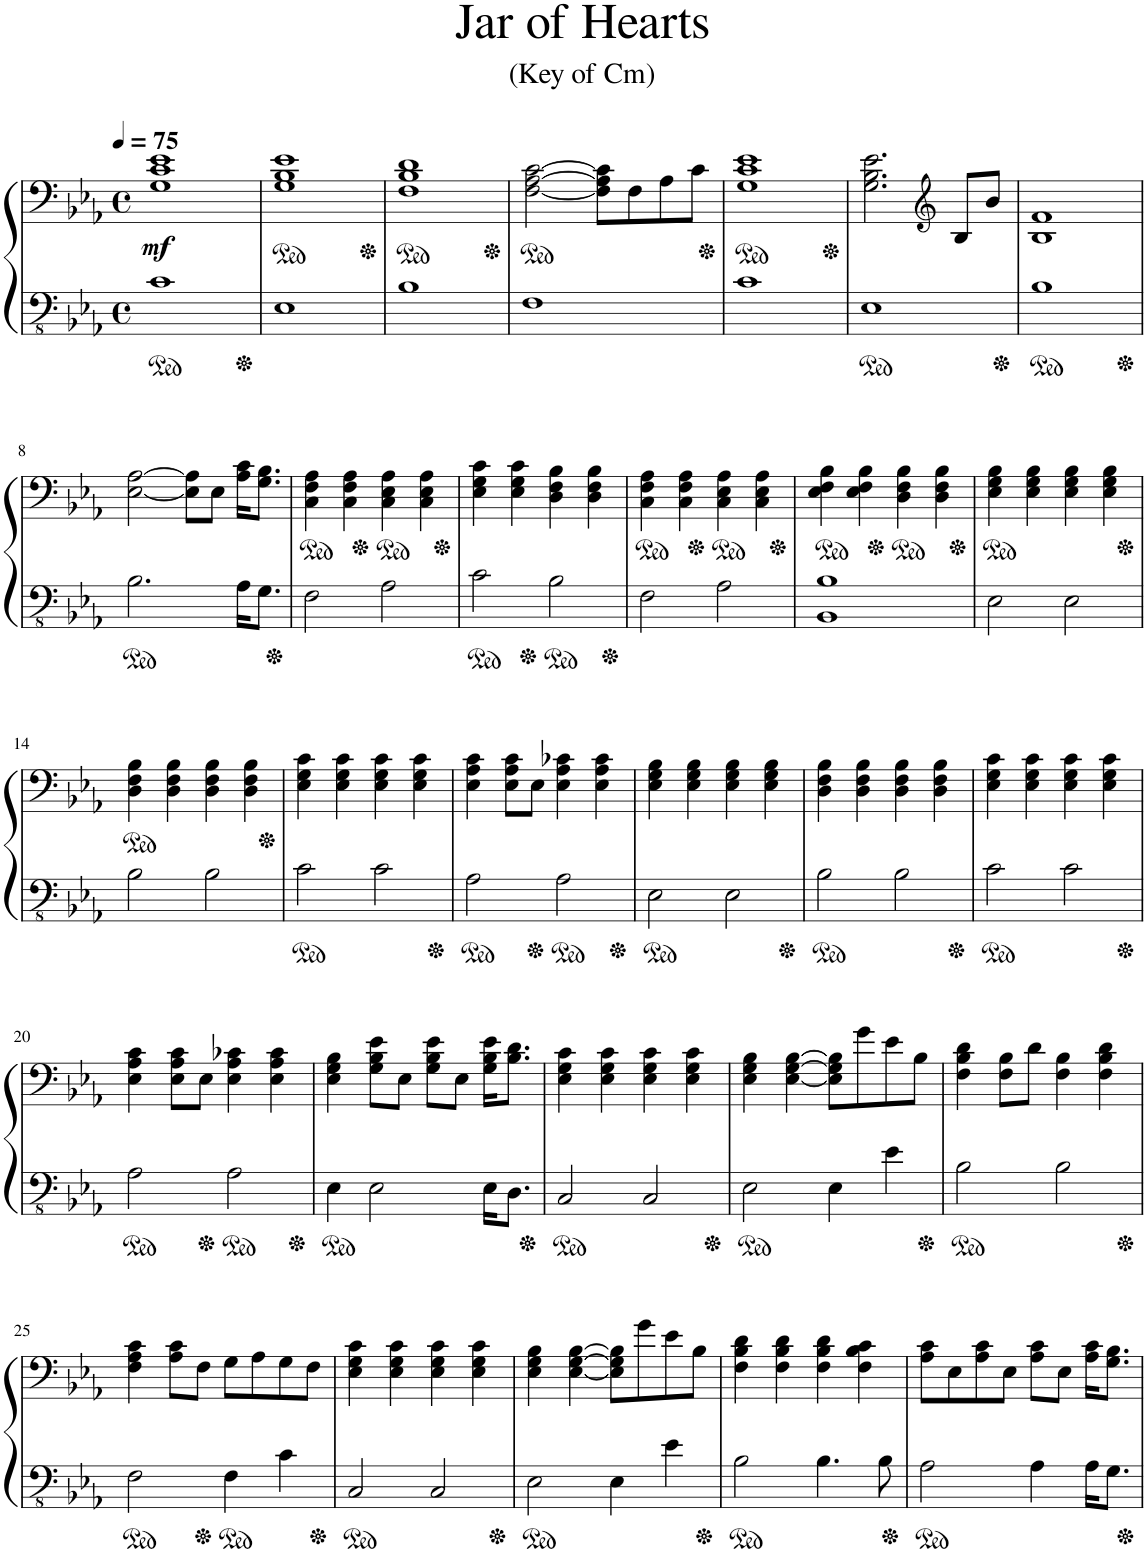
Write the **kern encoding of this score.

**kern	**kern	**dynam
*part1	*part1	*part1
*staff2	*staff1	*staff1/2
*I"Piano	*	*
*I'Pno.	*	*
*clefFv4	*clefF4	*
*k[b-e-a-]	*k[b-e-a-]	*
*M4/4	*M4/4	*
*met(c)	*met(c)	*
*MM75	*MM75	*
=1	=1	=1
!	!	!LO:DY:b
1C	1G 1c 1e-	mf
=2	=2	=2
*	*ped	*
1EE-	1G 1B- 1e-	.
=3	=3	=3
*	*Xped	*
*	*ped	*
1BB-	1F 1B- 1d	.
=4	=4	=4
*	*Xped	*
*	*ped	*
1FF	[2F\ [2A-\ [2c\	.
.	8F\] 8A-\] 8c\]L	.
.	8F\	.
.	8A-\	.
.	8c\J	.
=5	=5	=5
*	*Xped	*
*	*ped	*
1C	1G 1c 1e-	.
=6	=6	=6
*	*Xped	*
1EE-	2.G\ 2.B-\ 2.e-\	.
*	*clefG2	*
.	8B-/L	.
.	8b-/J	.
=7	=7	=7
1BB-	1B- 1f	.
!!LO:LB:g=z
=8	=8	=8
2.BB-\	[2E-\ [2A-\	.
.	8E-\] 8A-\]L	.
.	8E-\J	.
16AA-\KL	16A-\ 16c\KL	.
8.GG\J	8.G\ 8.B-\J	.
=9	=9	=9
*	*ped	*
2FF\	4C\ 4F\ 4A-\	.
.	4C\ 4F\ 4A-\	.
*	*Xped	*
*	*ped	*
2AA-\	4C\ 4E-\ 4A-\	.
.	4C\ 4E-\ 4A-\	.
=10	=10	=10
*	*Xped	*
2C\	4E-\ 4G\ 4c\	.
.	4E-\ 4G\ 4c\	.
2BB-\	4D\ 4F\ 4B-\	.
.	4D\ 4F\ 4B-\	.
=11	=11	=11
*	*ped	*
2FF\	4C\ 4F\ 4A-\	.
.	4C\ 4F\ 4A-\	.
*	*Xped	*
*	*ped	*
2AA-\	4C\ 4E-\ 4A-\	.
.	4C\ 4E-\ 4A-\	.
=12	=12	=12
*	*Xped	*
*	*ped	*
1BBB- 1BB-	4E-\ 4F\ 4B-\	.
.	4E-\ 4F\ 4B-\	.
*	*Xped	*
*	*ped	*
.	4D\ 4F\ 4B-\	.
.	4D\ 4F\ 4B-\	.
=13	=13	=13
*	*Xped	*
*	*ped	*
2EE-\	4E-\ 4G\ 4B-\	.
.	4E-\ 4G\ 4B-\	.
2EE-\	4E-\ 4G\ 4B-\	.
.	4E-\ 4G\ 4B-\	.
!!LO:LB:g=z
=14	=14	=14
*	*Xped	*
*	*ped	*
2BB-\	4D\ 4F\ 4B-\	.
.	4D\ 4F\ 4B-\	.
2BB-\	4D\ 4F\ 4B-\	.
.	4D\ 4F\ 4B-\	.
=15	=15	=15
*	*Xped	*
2C\	4E-\ 4G\ 4c\	.
.	4E-\ 4G\ 4c\	.
2C\	4E-\ 4G\ 4c\	.
.	4E-\ 4G\ 4c\	.
=16	=16	=16
2AA-\	4E-\ 4A-\ 4c\	.
.	8E-\ 8A-\ 8c\L	.
.	8E-\J	.
2AA-\	4E-\ 4A-\ 4c-X\	.
.	4E-\ 4A-\ 4c-\	.
=17	=17	=17
2EE-\	4E-\ 4G\ 4B-\	.
.	4E-\ 4G\ 4B-\	.
2EE-\	4E-\ 4G\ 4B-\	.
.	4E-\ 4G\ 4B-\	.
=18	=18	=18
2BB-\	4D\ 4F\ 4B-\	.
.	4D\ 4F\ 4B-\	.
2BB-\	4D\ 4F\ 4B-\	.
.	4D\ 4F\ 4B-\	.
=19	=19	=19
2C\	4E-\ 4G\ 4c\	.
.	4E-\ 4G\ 4c\	.
2C\	4E-\ 4G\ 4c\	.
.	4E-\ 4G\ 4c\	.
!!LO:LB:g=z
=20	=20	=20
2AA-\	4E-\ 4A-\ 4c\	.
.	8E-\ 8A-\ 8c\L	.
.	8E-\J	.
2AA-\	4E-\ 4A-\ 4c-X\	.
.	4E-\ 4A-\ 4c-\	.
=21	=21	=21
4EE-\	4E-\ 4G\ 4B-\	.
2EE-\	8G\ 8B-\ 8e-\L	.
.	8E-\J	.
.	8G\ 8B-\ 8e-\L	.
.	8E-\J	.
16EE-\KL	16G\ 16B-\ 16e-\KL	.
8.DD\J	8.B-\ 8.d\J	.
=22	=22	=22
2CC/	4E-\ 4G\ 4c\	.
.	4E-\ 4G\ 4c\	.
2CC/	4E-\ 4G\ 4c\	.
.	4E-\ 4G\ 4c\	.
=23	=23	=23
2EE-\	4E-\ 4G\ 4B-\	.
.	[4E-\ [4G\ [4B-\	.
4EE-\	8E-\] 8G\] 8B-\]L	.
.	8g\	.
4E-\	8e-\	.
.	8B-\J	.
=24	=24	=24
2BB-\	4F\ 4B-\ 4d\	.
.	8F\ 8B-\L	.
.	8d\J	.
2BB-\	4F\ 4B-\	.
.	4F\ 4B-\ 4d\	.
!!LO:LB:g=z
=25	=25	=25
2FF\	4F\ 4A-\ 4c\	.
.	8A-\ 8c\L	.
.	8F\J	.
4FF\	8G\L	.
.	8A-\	.
4C\	8G\	.
.	8F\J	.
=26	=26	=26
2CC/	4E-\ 4G\ 4c\	.
.	4E-\ 4G\ 4c\	.
2CC/	4E-\ 4G\ 4c\	.
.	4E-\ 4G\ 4c\	.
=27	=27	=27
2EE-\	4E-\ 4G\ 4B-\	.
.	[4E-\ [4G\ [4B-\	.
4EE-\	8E-\] 8G\] 8B-\]L	.
.	8g\	.
4E-\	8e-\	.
.	8B-\J	.
=28	=28	=28
2BB-\	4F\ 4B-\ 4d\	.
.	4F\ 4B-\ 4d\	.
4.BB-\	4F\ 4B-\ 4d\	.
.	4F\ 4B-\ 4c\	.
8BB-\	.	.
=29	=29	=29
2AA-\	8A-\ 8c\L	.
.	8E-\	.
.	8A-\ 8c\	.
.	8E-\J	.
4AA-\	8A-\ 8c\L	.
.	8E-\J	.
16AA-\KL	16A-\ 16c\KL	.
8.GG\J	8.G\ 8.B-\J	.
=	=	=
*-	*-	*-
